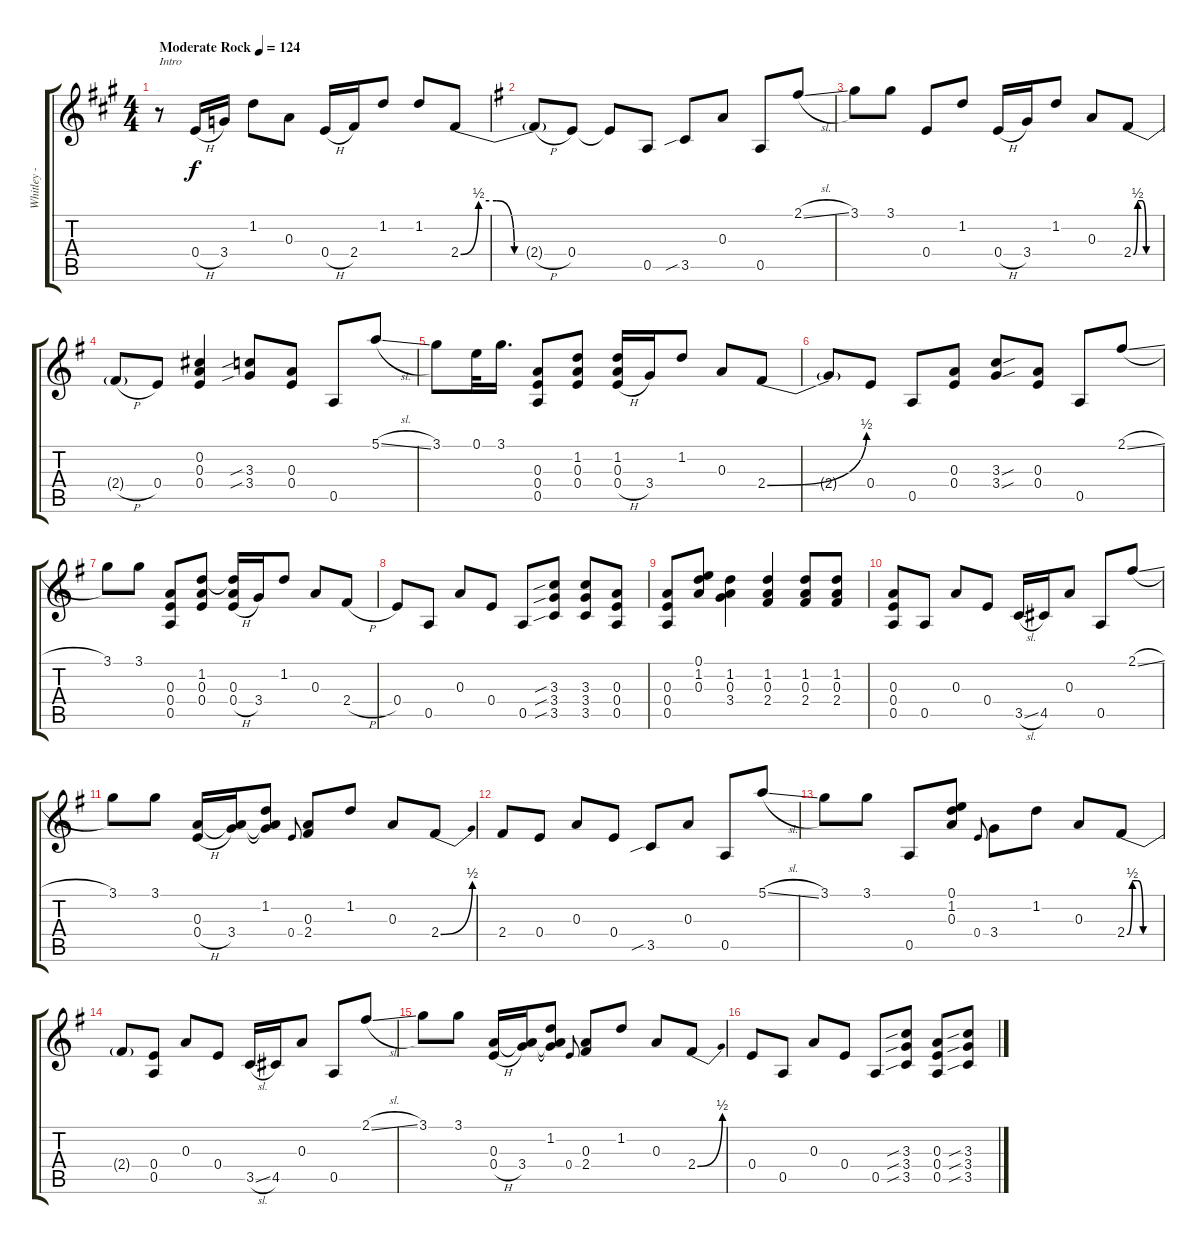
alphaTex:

\track ("Whitley - Open G" "Whitley - ") {instrument acousticguitarsteel}
\staff {score tabs}
\tuning (E4 Db4 A3 E3 A2 E2) {hide}
\ts (4 4)
\tempo (124 "Moderate Rock")
\clef g2
\ks a
r.8{txt "Intro" dy f instrument acousticguitarsteel} 0.4{h}.16 3.4.16 1.2.8 0.3.8 0.4{h}.16 2.4.16 1.2.8 1.2.8 2.4{be (custom 0 0 10 2 20 2 30 0 60 0)}.8 |
\ks eminor
2.4{h t}.8 0.4.8 0.4{t}.8 0.5.8 3.5{sib}.8 0.3.8 0.5.8 2.1{sl}.8 |
3.1.8 3.1.8 0.4.8 1.2.8 0.4{h}.16 3.4.16 1.2.8 0.3.8 2.4{be (custom 0 0 10 2 20 2 30 0 60 0)}.8 |
2.4{h t}.8 0.4.8 (0.2 0.3 0.4).4 (3.3{sib} 3.4{sib}).8 (0.3 0.4).8 0.5.8 5.1{sl}.8 |
3.1.8 0.1.32 3.1.16{d} (0.3 0.4 0.5).8 (1.2 0.3 0.4).8 (1.2 0.3 0.4{h}).16 3.4.16 1.2.8 0.3.8 2.4{be (bend 0 0 60 2)}.8 |
2.4{t}.8 0.4.8 0.5.8 (0.3 0.4).8 (3.3{sou} 3.4{sou}).8 (0.3 0.4).8 0.5.8 2.1{sl}.8 |
3.1.8 3.1.8 (0.3 0.4 0.5).8 (1.2 0.3 0.4).8 (1.2{t} 0.3 0.4{h}).16 3.4.16 1.2.8 0.3.8 2.4{h}.8 |
0.4.8 0.5.8 0.3.8 0.4.8 0.5.8 (3.3{sib} 3.4{sib} 3.5{sib}).8 (3.3 3.4 3.5).8 (0.3 0.4 0.5).8 |
(0.3 0.4 0.5).8 (0.1 1.2 0.3).8 (1.2 0.3 3.4).4 (1.2 0.3 2.4).4 (1.2 0.3 2.4).8 (1.2 0.3 2.4).8 |
(0.3 0.4 0.5).8 0.5.8 0.3.8 0.4.8 3.5{sl}.16 4.5.16 0.3.8 0.5.8 2.1{sl}.8 |
3.1.8 3.1.8 (0.3 0.4{h}).16 (0.3{t} 3.4).16 (1.2 0.3{t} 3.4{t}).8 0.4.8{gr onbeat} (0.3 2.4).8 1.2.8 0.3.8 2.4{be (bend 0 0 60 2)}.8 |
2.4.8 0.4.8 0.3.8 0.4.8 3.5{sib}.8 0.3.8 0.5.8 5.1{sl}.8 |
3.1.8 3.1.8 0.5.8 (0.1 1.2 0.3).8 0.4.8{gr onbeat} 3.4.8 1.2.8 0.3.8 2.4{be (custom 0 0 10 2 20 2 30 0 60 0)}.8 |
2.4{t}.8 (0.4 0.5).8 0.3.8 0.4.8 3.5{sl}.16 4.5.16 0.3.8 0.5.8 2.1{sl}.8 |
3.1.8 3.1.8 (0.3 0.4{h}).16 (0.3{t} 3.4).16 (1.2 0.3{t} 3.4{t}).8 0.4.8{gr onbeat} (0.3 2.4).8 1.2.8 0.3.8 2.4{be (bend 0 0 60 2)}.8 |
0.4.8 0.5.8 0.3.8 0.4.8 0.5.8 (3.3{sib} 3.4{sib} 3.5{sib}).8 (0.3 0.4 0.5).8 (3.3{sib sl} 3.4{sib sl} 3.5{sib sl}).8
